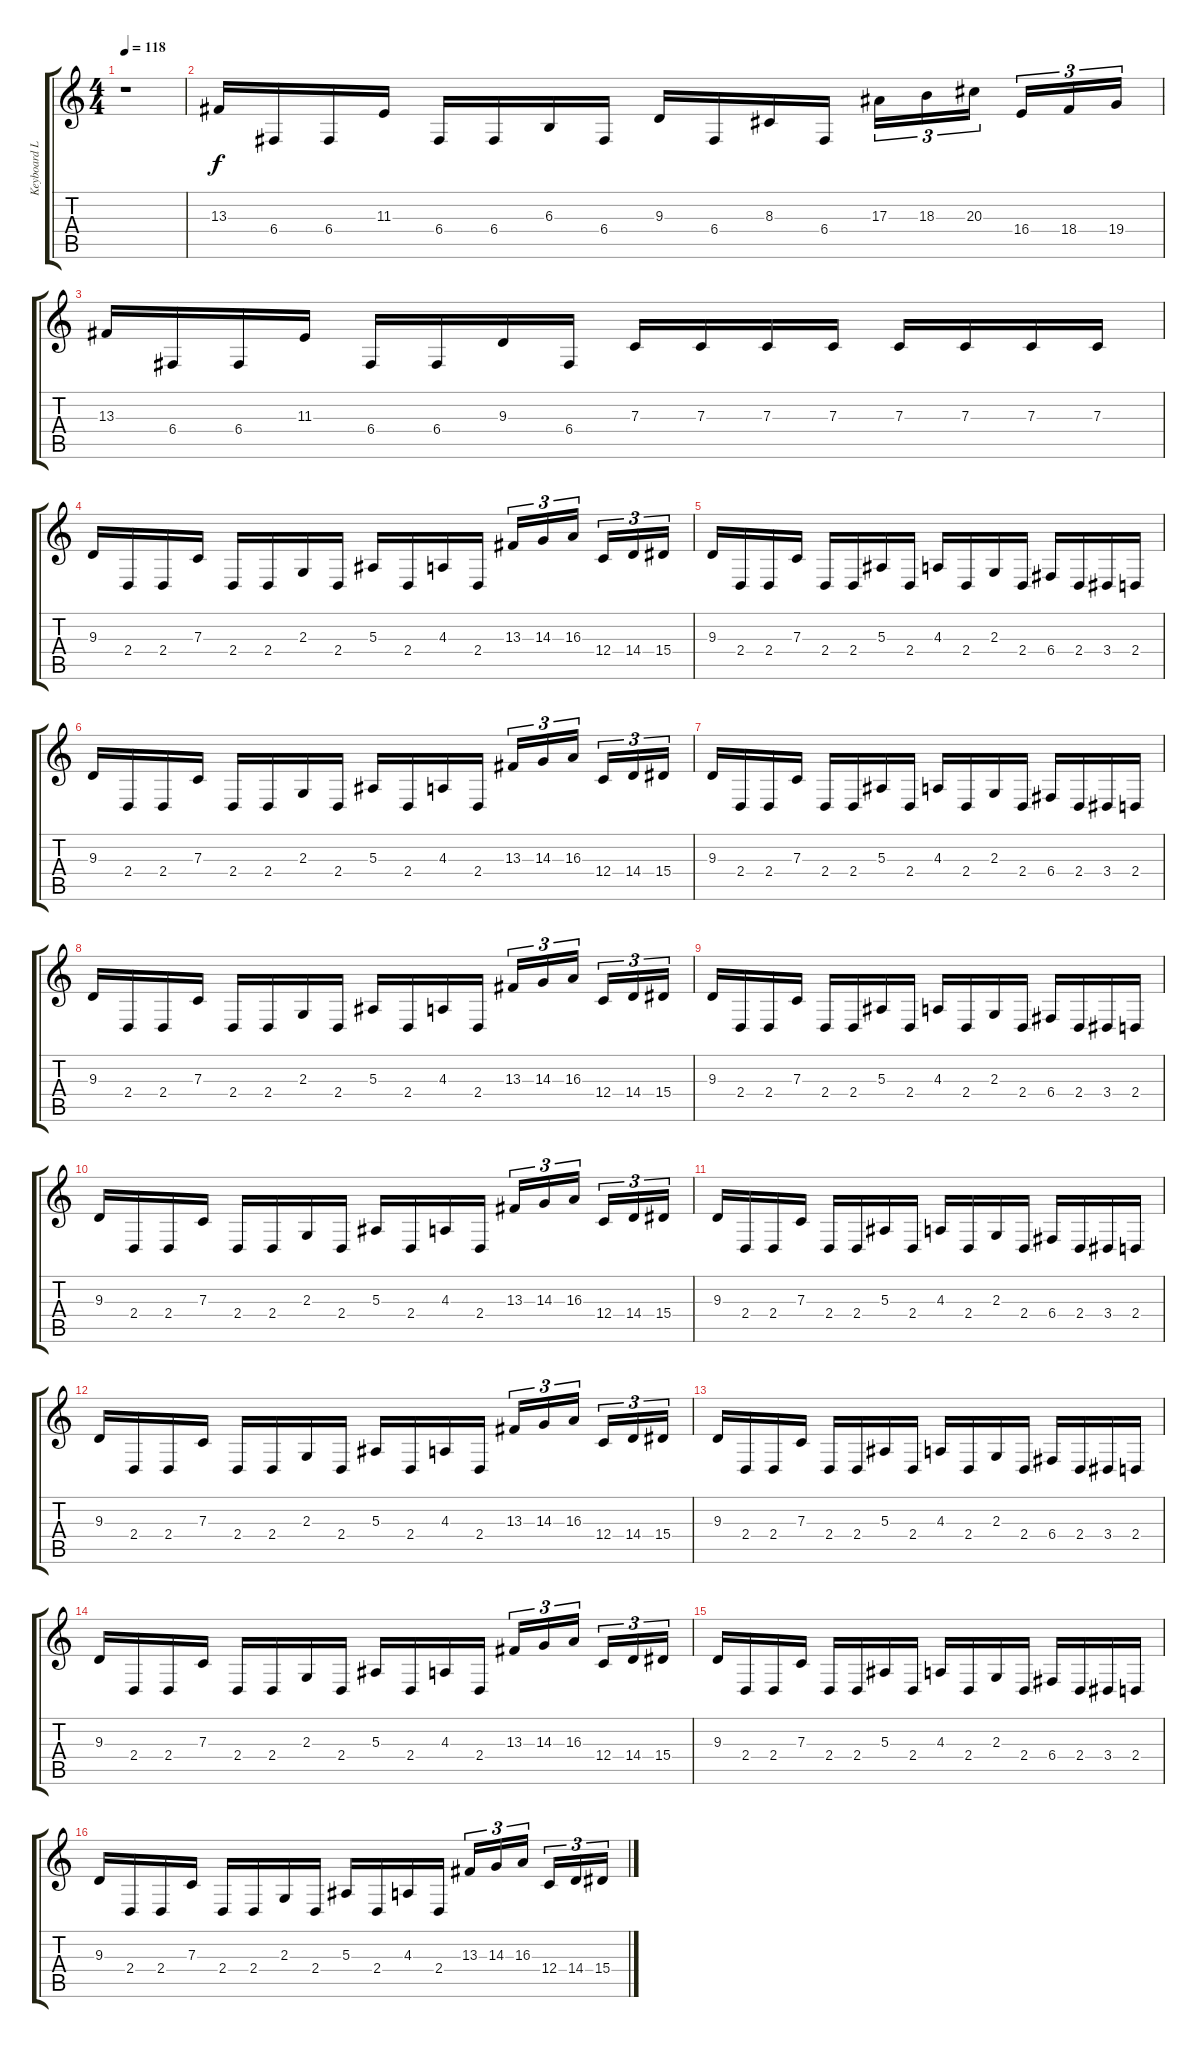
\track ("Keyboard Lead" "Keyboard L") {instrument lead2sawtooth}
\staff {score tabs}
\tuning (D4 A3 F3 C3 G2 D2) {hide}
\ts (4 4)
\tempo 118
\clef g2
\ks c
r.1{dy f} |
13.3.16 6.4.16 6.4.16 11.3.16 6.4.16 6.4.16 6.3.16 6.4.16 9.3.16 6.4.16 8.3.16 6.4.16 17.3.16{tu (3 2)} 18.3.16{tu (3 2)} 20.3.16{tu (3 2)} 16.4.16{tu (3 2)} 18.4.16{tu (3 2)} 19.4.16{tu (3 2)} |
13.3.16 6.4.16 6.4.16 11.3.16 6.4.16 6.4.16 9.3.16 6.4.16 7.3.16 7.3.16 7.3.16 7.3.16 7.3.16 7.3.16 7.3.16 7.3.16 |
9.3.16 2.4.16 2.4.16 7.3.16 2.4.16 2.4.16 2.3.16 2.4.16 5.3.16 2.4.16 4.3.16 2.4.16 13.3.16{tu (3 2)} 14.3.16{tu (3 2)} 16.3.16{tu (3 2)} 12.4.16{tu (3 2)} 14.4.16{tu (3 2)} 15.4.16{tu (3 2)} |
9.3.16 2.4.16 2.4.16 7.3.16 2.4.16 2.4.16 5.3.16 2.4.16 4.3.16 2.4.16 2.3.16 2.4.16 6.4.16 2.4.16 3.4.16 2.4.16 |
9.3.16 2.4.16 2.4.16 7.3.16 2.4.16 2.4.16 2.3.16 2.4.16 5.3.16 2.4.16 4.3.16 2.4.16 13.3.16{tu (3 2)} 14.3.16{tu (3 2)} 16.3.16{tu (3 2)} 12.4.16{tu (3 2)} 14.4.16{tu (3 2)} 15.4.16{tu (3 2)} |
9.3.16 2.4.16 2.4.16 7.3.16 2.4.16 2.4.16 5.3.16 2.4.16 4.3.16 2.4.16 2.3.16 2.4.16 6.4.16 2.4.16 3.4.16 2.4.16 |
9.3.16 2.4.16 2.4.16 7.3.16 2.4.16 2.4.16 2.3.16 2.4.16 5.3.16 2.4.16 4.3.16 2.4.16 13.3.16{tu (3 2)} 14.3.16{tu (3 2)} 16.3.16{tu (3 2)} 12.4.16{tu (3 2)} 14.4.16{tu (3 2)} 15.4.16{tu (3 2)} |
9.3.16 2.4.16 2.4.16 7.3.16 2.4.16 2.4.16 5.3.16 2.4.16 4.3.16 2.4.16 2.3.16 2.4.16 6.4.16 2.4.16 3.4.16 2.4.16 |
9.3.16 2.4.16 2.4.16 7.3.16 2.4.16 2.4.16 2.3.16 2.4.16 5.3.16 2.4.16 4.3.16 2.4.16 13.3.16{tu (3 2)} 14.3.16{tu (3 2)} 16.3.16{tu (3 2)} 12.4.16{tu (3 2)} 14.4.16{tu (3 2)} 15.4.16{tu (3 2)} |
9.3.16 2.4.16 2.4.16 7.3.16 2.4.16 2.4.16 5.3.16 2.4.16 4.3.16 2.4.16 2.3.16 2.4.16 6.4.16 2.4.16 3.4.16 2.4.16 |
9.3.16 2.4.16 2.4.16 7.3.16 2.4.16 2.4.16 2.3.16 2.4.16 5.3.16 2.4.16 4.3.16 2.4.16 13.3.16{tu (3 2)} 14.3.16{tu (3 2)} 16.3.16{tu (3 2)} 12.4.16{tu (3 2)} 14.4.16{tu (3 2)} 15.4.16{tu (3 2)} |
9.3.16 2.4.16 2.4.16 7.3.16 2.4.16 2.4.16 5.3.16 2.4.16 4.3.16 2.4.16 2.3.16 2.4.16 6.4.16 2.4.16 3.4.16 2.4.16 |
9.3.16 2.4.16 2.4.16 7.3.16 2.4.16 2.4.16 2.3.16 2.4.16 5.3.16 2.4.16 4.3.16 2.4.16 13.3.16{tu (3 2)} 14.3.16{tu (3 2)} 16.3.16{tu (3 2)} 12.4.16{tu (3 2)} 14.4.16{tu (3 2)} 15.4.16{tu (3 2)} |
9.3.16 2.4.16 2.4.16 7.3.16 2.4.16 2.4.16 5.3.16 2.4.16 4.3.16 2.4.16 2.3.16 2.4.16 6.4.16 2.4.16 3.4.16 2.4.16 |
9.3.16 2.4.16 2.4.16 7.3.16 2.4.16 2.4.16 2.3.16 2.4.16 5.3.16 2.4.16 4.3.16 2.4.16 13.3.16{tu (3 2)} 14.3.16{tu (3 2)} 16.3.16{tu (3 2)} 12.4.16{tu (3 2)} 14.4.16{tu (3 2)} 15.4.16{tu (3 2)}
